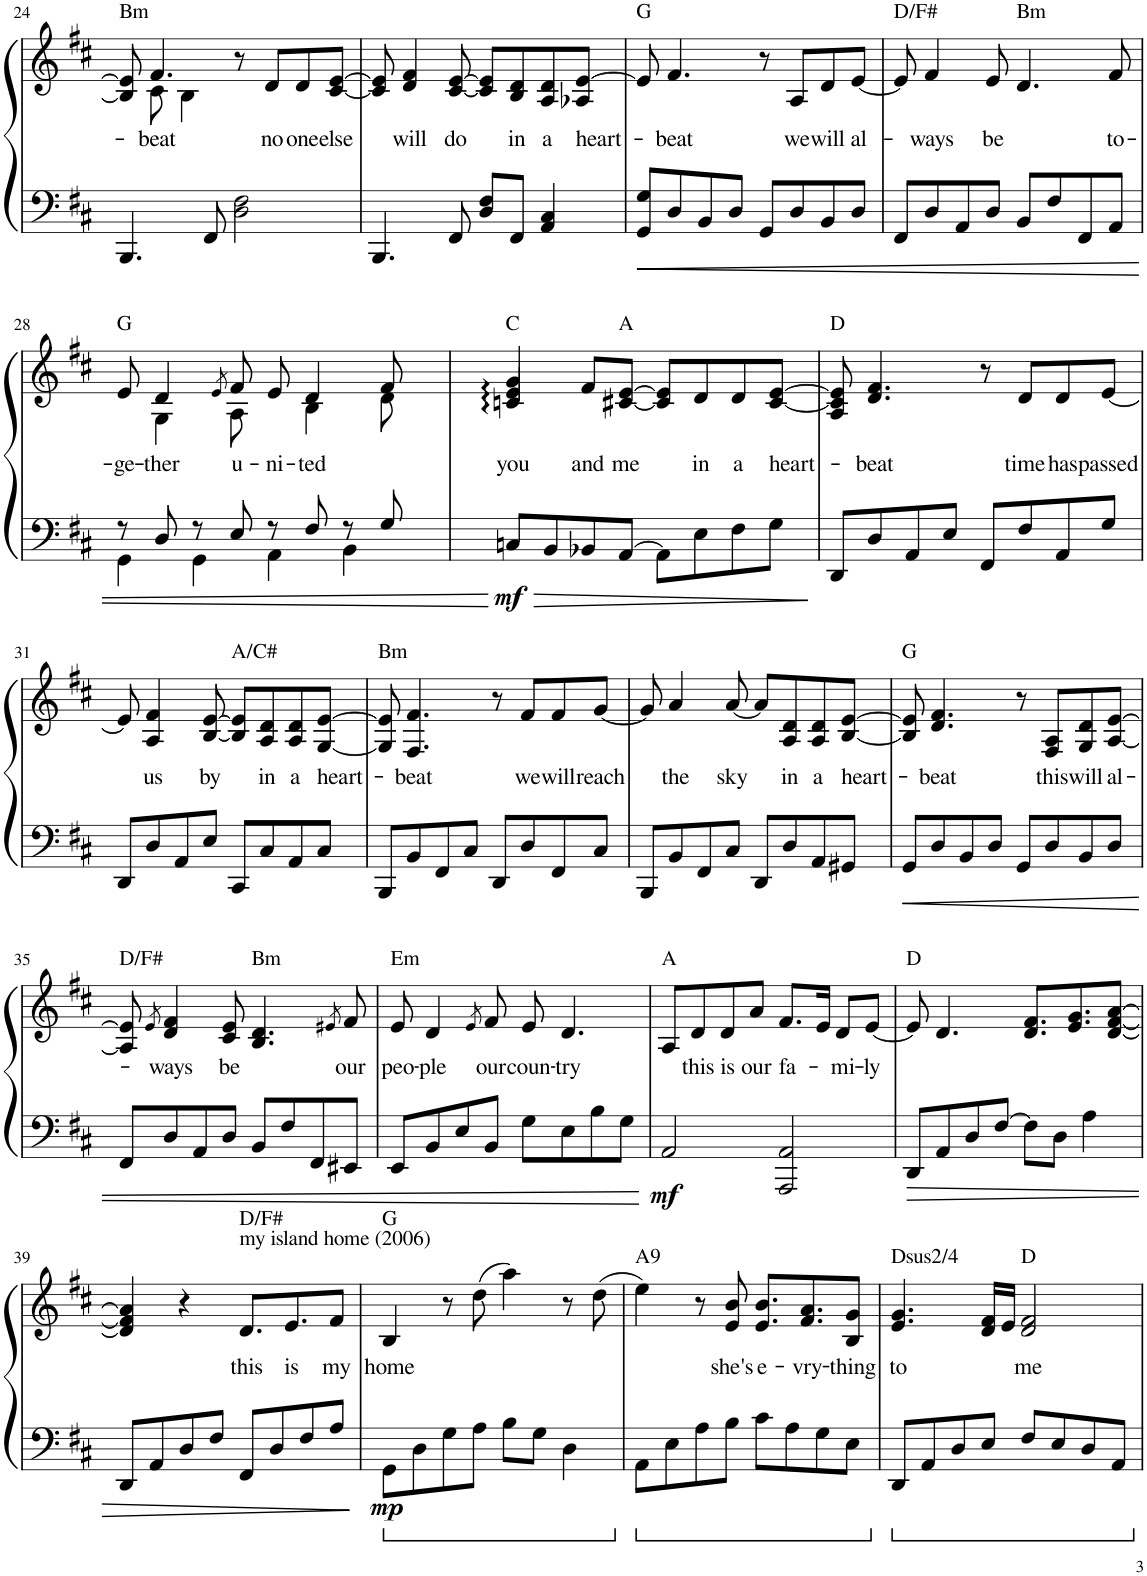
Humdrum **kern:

**kern	**kern	**text	**dynam
*part1	*part1	*part1	*part1
*staff2	*staff1	*staff1	*staff1/2
*I"Piano	*	*	*
*I'Pno.	*	*	*
!!LO:PB:g=z
*clefF4	*clefG2	*	*
*k[f#c#]	*k[f#c#]	*	*
*M4/4	*M4/4	*	*
=24	=24	=24	=24
*	*^	*	*
!	!LO:TX:a:t=Bm	!	!	!
4.BBB/	8B/] 8e/]	8ryy	.	.
!	!	!	!LO:LY:b	!
.	4.f#/	8c#\	-beat	.
.	.	4B\	.	.
8FF#/	.	.	.	.
2D\ 2F#\	8r	2ryy	.	.
!	!	!	!LO:LY:b	!
.	(8d/L	.	no	.
!	!	!	!LO:LY:b	!
.	8d/	.	one	.
!	!	!	!LO:LY:b	!
.	[<8c#/ [8e/J	.	else	.
*	*v	*v	*	*
=25	=25	=25	=25
4.BBB/	8c#/] 8e/]	.	.
!	!	!LO:LY:b	!
.	4d/ 4f#/	will	.
!	!	!LO:LY:b	!
8FF#/	[8c#/ [8e/	do	.
8D/ 8F#/L	8c#/] 8e/]L	.	.
!	!	!LO:LY:b	!
8FF#/J	8B/ 8d/	in	.
!	!	!LO:LY:b	!
4AA/ 4C#/	8A/ 8d/	a	.
!	!	!LO:LY:b	!
.	8A-X/ [8e/J	heart-	.
=26	=26	=26	=26
!	!LO:TX:a:t=G	!	!
8GG/ 8G/L	8e/]	.	.
!	!	!LO:LY:b	!
8D/	4.f#/)	-beat	.
8BB/	.	.	.
8D/J	.	.	.
8GG/L	8r	.	.
!	!	!LO:LY:b	!
8D/	(8A/L	we	.
!	!	!LO:LY:b	!
8BB/	8d/	will	.
!	!	!LO:LY:b	!
8D/J	[8e/J	al-	.
=27	=27	=27	=27
!	!LO:TX:a:t=D/F#	!	!
8FF#/L	8e/]	.	.
!	!	!LO:LY:b	!
8D/	4f#/	-ways	.
8AA/	.	.	.
!	!	!LO:LY:b	!
8D/J	8e/	be	.
!	!LO:TX:a:t=Bm	!	!
8BB/L	4.d/)	.	.
8F#/	.	.	.
8FF#/	.	.	.
!	!	!LO:LY:b	!
8AA/J	8f#/	to-	.
!!LO:LB:g=z
=28	=28	=28	=28
*^	*	*	*
!	!	!LO:TX:a:t=G	!	!
!	!	!	!LO:LY:b	!
*	*	*^	*	*
*	*	*	*^	*	*
8r	4GG\	8e/	8ryy	4...ryy	-ge-	.
!	!	!	!	!	!LO:LY:b	!
8D/	.	4d/	4G\	.	-ther	.
8r	4GG\	.	.	.	.	.
.	.	8qe/	.	.	.	.
!	!	!	!	!	!LO:LY:b	!
8E/	.	8f#/	8A\	.	u-	.
*	*	*	*v	*v	*	*
!	!	!	!	!LO:LY:b	!
8r	4AA\	8e/	8ryy	-ni-	.
!	!	!	!	!LO:LY:b	!
8F#/	.	4d/	4B\	-ted	.
8r	4BB\	.	.	.	.
8G/	.	8f#/	8d\	.	.
*	*	*	*^	*	*
.	.	.	.	[64cnLLLL	.	.
.	.	.	.	[64eJJJJ	.	.
*v	*v	*	*	*	*	*
=29	=29	=29	=29	=29	=29
!	!LO:TX:a:t=C	!	!	!	!
!	!	!	!	!LO:LY:b	!LO:DY:b=2
*	*	*v	*v	*	*
8Cn/L	4cn/ 4e/] 4g/	4c/]	you	mf
8BB/	.	.	.	.
!	!	!	!LO:LY:b	!
8BB-X/	8f#/L	2.ryy	and	.
!	!LO:TX:a:t=A	!	!	!
!	!	!	!LO:LY:b	!
[8AA/J	[8c#X/ [8e/J	.	me	.
8AA\L]	8c#/] 8e/]L	.	.	.
!	!	!	!LO:LY:b	!
8E\	8d/	.	in	.
!	!	!	!LO:LY:b	!
8F#\	8d/	.	a	.
!	!	!	!LO:LY:b	!
8G\J	[8c#/ [8e/J	.	heart-	.
*	*v	*v	*	*
=30	=30	=30	=30
!	!LO:TX:a:t=D	!	!
8DD/L	8A/ 8c#/] 8e/]	.	.
!	!	!LO:LY:b	!
8D/	4.d/ 4.f#/	-beat	.
8AA/	.	.	.
8E/J	.	.	.
8FF#/L	8r	.	.
!	!	!LO:LY:b	!
8F#/	(8d/L	time	.
!	!	!LO:LY:b	!
8AA/	8d/	has	.
!	!	!LO:LY:b	!
8G/J	[8e/J	passed	.
!!LO:LB:g=z
=31	=31	=31	=31
8DD/L	8e/]	.	.
!	!	!LO:LY:b	!
8D/	4A/ 4f#/	us	.
8AA/	.	.	.
!	!	!LO:LY:b	!
8E/J	[8B/ [8e/	by	.
!	!LO:TX:a:t=A/C#	!	!
8CC#/L	8B/] 8e/]L	.	.
!	!	!LO:LY:b	!
8C#/	8A/ 8d/	in	.
!	!	!LO:LY:b	!
8AA/	8A/ 8d/	a	.
!	!	!LO:LY:b	!
8C#/J	[8G/ [8e/J	heart-	.
=32	=32	=32	=32
!	!LO:TX:a:t=Bm	!	!
8BBB/L	8G/] 8e/]	.	.
!	!	!LO:LY:b	!
8BB/	4.F#/ 4.f#/)	-beat	.
8FF#/	.	.	.
8C#/J	.	.	.
8DD/L	8r	.	.
!	!	!LO:LY:b	!
8D/	(8f#/L	we	.
!	!	!LO:LY:b	!
8FF#/	8f#/	will	.
!	!	!LO:LY:b	!
8C#/J	[8g/J	reach	.
=33	=33	=33	=33
8BBB/L	8g/]	.	.
!	!	!LO:LY:b	!
8BB/	4a/	the	.
8FF#/	.	.	.
!	!	!LO:LY:b	!
8C#/J	[8a/	sky	.
8DD/L	8a/L]	.	.
!	!	!LO:LY:b	!
8D/	8A/ 8d/	in	.
!	!	!LO:LY:b	!
8AA/	8A/ 8d/	a	.
!	!	!LO:LY:b	!
8GG#X/J	[8B/ [8e/J	heart-	.
=34	=34	=34	=34
!	!LO:TX:a:t=G	!	!
8GG/L	8B/] 8e/]	.	.
!	!	!LO:LY:b	!
8D/	4.d/ 4.f#/)	-beat	.
8BB/	.	.	.
8D/J	.	.	.
8GG/L	8r	.	.
!	!	!LO:LY:b	!
8D/	(8F#/ 8A/L	this	.
!	!	!LO:LY:b	!
8BB/	8G/ 8d/	will	.
!	!	!LO:LY:b	!
8D/J	[8A/ [8e/J	al-	.
!!LO:LB:g=z
=35	=35	=35	=35
!	!LO:TX:a:t=D/F#	!	!
8FF#/L	8A/] 8e/]	.	.
.	8qe/	.	.
!	!	!LO:LY:b	!
8D/	4d/ 4f#/	-ways	.
8AA/	.	.	.
!	!	!LO:LY:b	!
8D/J	8c#/ 8e/	be	.
!	!LO:TX:a:t=Bm	!	!
8BB/L	4.B/ 4.d/	.	.
8F#/	.	.	.
8FF#/	.	.	.
.	8qe#X/	.	.
!	!	!LO:LY:b	!
8EE#X/J	8f#/	our	.
=36	=36	=36	=36
!	!LO:TX:a:t=Em	!	!
!	!	!LO:LY:b	!
8EE/L	8e/	peo-	.
!	!	!LO:LY:b	!
8BB/	4d/	-ple	.
8E/	.	.	.
.	8qe/	.	.
!	!	!LO:LY:b	!
8BB/J	8f#/	our	.
!	!	!LO:LY:b	!
8G\L	8e/	coun-	.
!	!	!LO:LY:b	!
8E\	4.d/)	-try	.
8B\	.	.	.
8G\J	.	.	.
=37	=37	=37	=37
!	!LO:TX:a:t=A	!	!
!	!	!	!LO:DY:b=2
2AA/	8A/L	.	mf
!	!	!LO:LY:b	!
.	8d/	this	.
!	!	!LO:LY:b	!
.	8d/	is	.
!	!	!LO:LY:b	!
.	8a/J	our	.
!	!	!LO:LY:b	!
2AAA/ 2AA/	8.f#/L	fa-	.
.	16e/Jk	.	.
!	!	!LO:LY:b	!
.	8d/L	-mi-	.
!	!	!LO:LY:b	!
.	[8e/J	-ly	.
=38	=38	=38	=38
!	!LO:TX:a:t=D	!	!
8DD/L	8e/]	.	.
8AA/	4.d/	.	.
8D/	.	.	.
[8F#/J	.	.	.
8F#\L]	8.d/ 8.f#/L	.	.
8D\J	.	.	.
.	8.e/ 8.g/	.	.
4A\	.	.	.
.	[8d/ [8f#/ [8a/J	.	.
!!LO:LB:g=z
=39	=39	=39	=39
8DD/L	4d/] 4f#/] 4a/]	.	.
8AA/	.	.	.
8D/	4r	.	.
8F#/J	.	.	.
!	!LO:TX:a:t=my island home (2006)	!	!
!	!LO:TX:a:t=D/F#	!	!
!	!	!LO:LY:b	!
8FF#/L	(8.d/L	this	.
8D/	.	.	.
!	!	!LO:LY:b	!
.	8.e/	is	.
8F#/	.	.	.
!	!	!LO:LY:b	!
8A/J	8f#/J	my	.
=40	=40	=40	=40
*^	*	*	*
!	!	!LO:TX:a:t=G	!	!
!	!	!	!LO:LY:b	!LO:DY:b=2
8GG\L	2GG	4B/)	home	mp
8D\	.	.	.	.
8G\	.	8r	.	.
8A\J	.	(8dd\	.	.
8B\L	2ryy	4aa\)	.	.
8G\J	.	.	.	.
4D\	.	8r	.	.
.	.	(8dd\	.	.
=41	=41	=41	=41	=41
!	!	!LO:TX:a:t=A9	!	!
8AA\L	2AA	4ee\)	.	.
8E\	.	.	.	.
8A\	.	8r	.	.
!	!	!	!LO:LY:b	!
8B\J	.	8e/ 8b/	she's	.
!	!	!	!LO:LY:b	!
8c#\L	2ryy	8.e/ 8.b/L	e-	.
8A\	.	.	.	.
!	!	!	!LO:LY:b	!
.	.	8.f#/ 8.a/	-vry-	.
8G\	.	.	.	.
!	!	!	!LO:LY:b	!
8E\J	.	8B/ 8g/J	-thing	.
=42	=42	=42	=42	=42
!	!	!LO:TX:a:t=Dsus2/4	!	!
!	!	!	!LO:LY:b	!
8DD/L	2DD	(4.e/ 4.g/	to	.
8AA/	.	.	.	.
8D/	.	.	.	.
8E/J	.	16d/ 16f#/LL	.	.
.	.	16e/JJ	.	.
!	!	!LO:TX:a:t=D	!	!
!	!	!	!LO:LY:b	!
8F#/L	2ryy	2d/ 2f#/)	me	.
8E/	.	.	.	.
8D/	.	.	.	.
8AA/J	.	.	.	.
*v	*v	*	*	*
=	=	=	=
*-	*-	*-	*-
